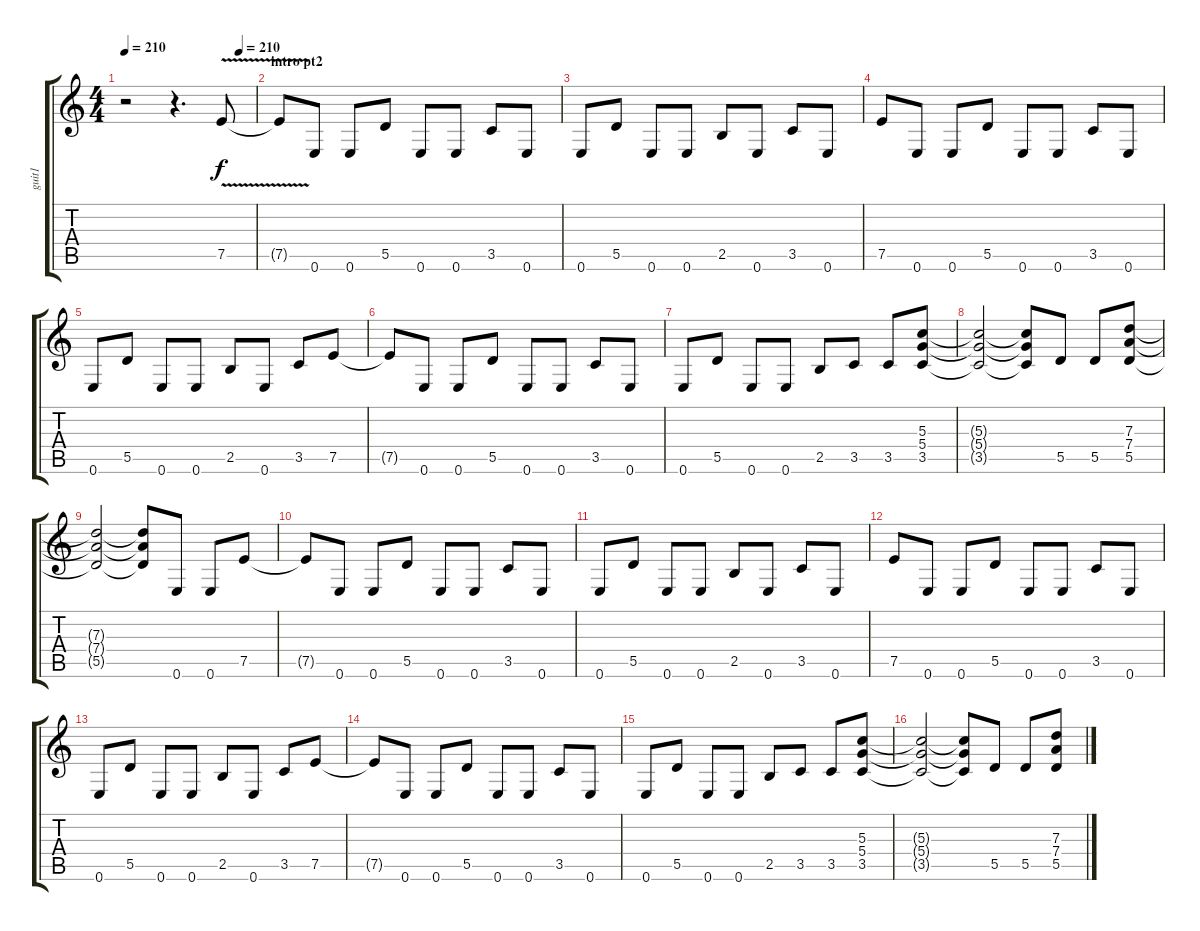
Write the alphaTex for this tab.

\track ("guit1" "guit1") {instrument acousticguitarsteel}
\staff {score tabs}
\tuning (E4 B3 G3 D3 A2 E2) {hide}
\ts (4 4)
\tempo 210
\tempo (210 0.875)
\clef g2
\ks c
r.2{dy f} r.4{d} 7.5{v}.8{instrument distortionguitar} |
\section ("" "intro pt2")
7.5{t}.8 0.6.8 0.6.8 5.5.8 0.6.8 0.6.8 3.5.8 0.6.8 |
0.6.8 5.5.8 0.6.8 0.6.8 2.5.8 0.6.8 3.5.8 0.6.8 |
7.5.8 0.6.8 0.6.8 5.5.8 0.6.8 0.6.8 3.5.8 0.6.8 |
0.6.8 5.5.8 0.6.8 0.6.8 2.5.8 0.6.8 3.5.8 7.5.8 |
7.5{t}.8 0.6.8 0.6.8 5.5.8 0.6.8 0.6.8 3.5.8 0.6.8 |
0.6.8 5.5.8 0.6.8 0.6.8 2.5.8 3.5.8 3.5.8 (5.3 5.4 3.5).8 |
(5.3{t} 5.4{t} 3.5{t}).2 (5.3{t} 5.4{t} 3.5{t}).8 5.5.8 5.5.8 (7.3 7.4 5.5).8 |
(7.3{t} 7.4{t} 5.5{t}).2 (7.3{t} 7.4{t} 5.5{t}).8 0.6.8 0.6.8 7.5.8 |
7.5{t}.8 0.6.8 0.6.8 5.5.8 0.6.8 0.6.8 3.5.8 0.6.8 |
0.6.8 5.5.8 0.6.8 0.6.8 2.5.8 0.6.8 3.5.8 0.6.8 |
7.5.8 0.6.8 0.6.8 5.5.8 0.6.8 0.6.8 3.5.8 0.6.8 |
0.6.8 5.5.8 0.6.8 0.6.8 2.5.8 0.6.8 3.5.8 7.5.8 |
7.5{t}.8 0.6.8 0.6.8 5.5.8 0.6.8 0.6.8 3.5.8 0.6.8 |
0.6.8 5.5.8 0.6.8 0.6.8 2.5.8 3.5.8 3.5.8 (5.3 5.4 3.5).8 |
(5.3{t} 5.4{t} 3.5{t}).2 (5.3{t} 5.4{t} 3.5{t}).8 5.5.8 5.5.8 (7.3 7.4 5.5).8
